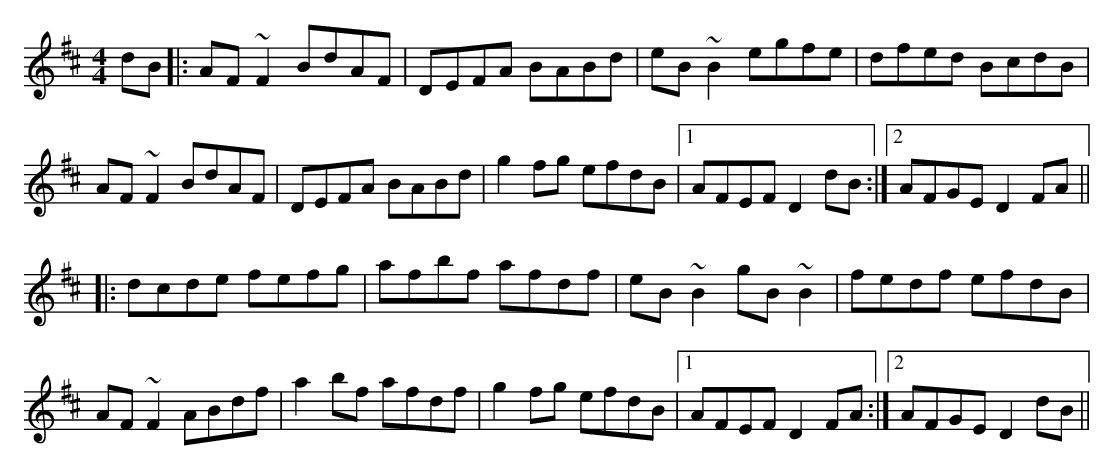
X:1
M:4/4
K:D
dB|:AF~F2 BdAF|DEFA BABd|eB~B2 egfe|dfed BcdB|
AF~F2 BdAF|DEFA BABd|g2fg efdB|1 AFEF D2dB:|2 AFGE D2FA||
|:dcde fefg|afbf afdf|eB~B2 gB~B2|fedf efdB|
AF~F2 ABdf|a2bf afdf|g2fg efdB|1 AFEF D2FA:|2 AFGE D2dB||
